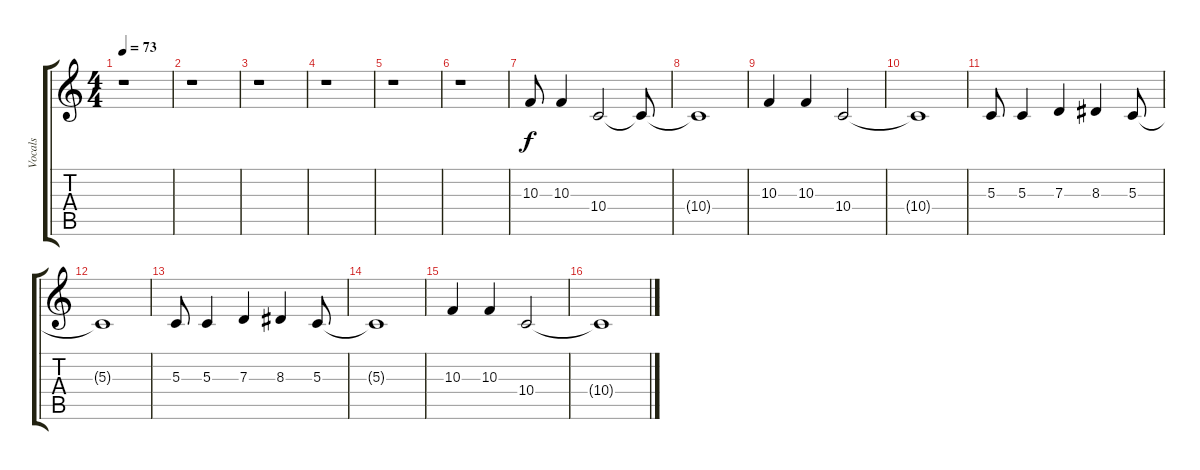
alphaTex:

\track ("Vocals" "Vocals") {instrument altosax}
\staff {score tabs}
\tuning (E4 B3 G3 D3 A2 E2) {hide}
\ts (4 4)
\tempo 73
\clef g2
\ks c
r.1{dy f} |
r.1 |
r.1 |
r.1 |
r.1 |
r.1 |
10.3.8 10.3.4 10.4.2 10.4{t}.8 |
10.4{t}.1 |
10.3.4 10.3.4 10.4.2 |
10.4{t}.1 |
5.3.8 5.3.4 7.3.4 8.3.4 5.3.8 |
5.3{t}.1 |
5.3.8 5.3.4 7.3.4 8.3.4 5.3.8 |
5.3{t}.1 |
10.3.4 10.3.4 10.4.2 |
10.4{t}.1
